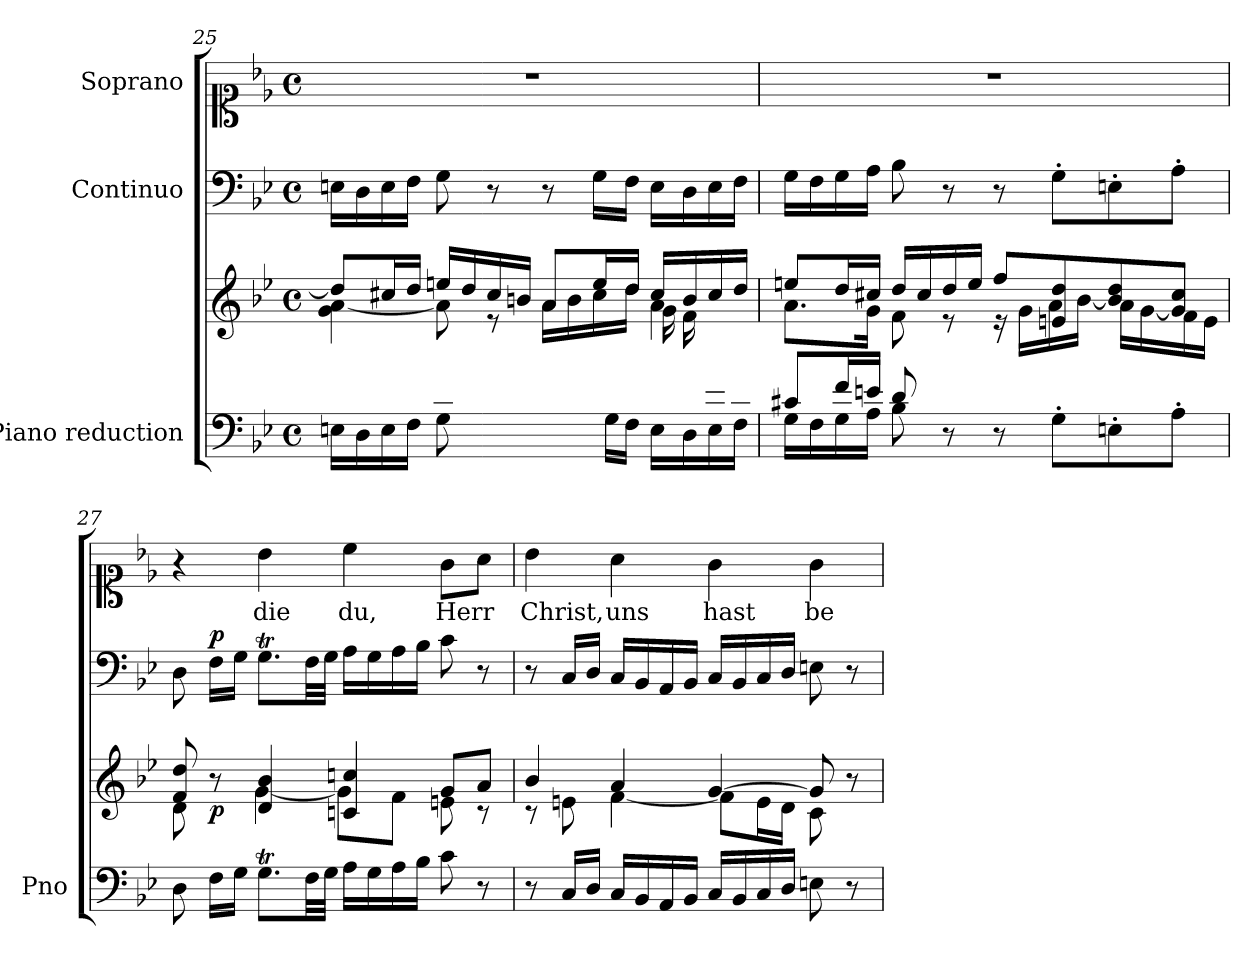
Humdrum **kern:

**kern	**kern	**dynam	**kern	**dynam	**kern	**text
*part3	*part3	*part3	*part2	*part2	*part1	*part1
*staff4	*staff3	*staff3/4	*staff2	*staff2	*staff1	*staff1
*I"Piano reduction	*	*	*I"Continuo	*	*I"Soprano	*
*I'Pno	*	*	*	*	*	*
!!LO:LB:g=z
*clefF4	*clefG2	*	*clefF4	*	*clefC1	*
*k[b-e-]	*k[b-e-]	*	*k[b-e-]	*	*k[b-e-]	*
*M4/4	*M4/4	*	*M4/4	*	*M4/4	*
*met(c)	*met(c)	*	*met(c)	*	*met(c)	*
=25	=25	=25	=25	=25	=25	=25
*^	*^	*	*	*	*	*
*	*	*	*^	*	*	*	*	*
4ryy	16En\LL	8dd/L]	4g\ [4a\	2.ryy	.	16En\LL	.	1r	.
.	16D\	.	.	.	.	16D\	.	.	.
.	16E\	16cc#X/L	.	.	.	16E\	.	.	.
.	16F\JJ	16dd/JJ	.	.	.	16F\JJ	.	.	.
8c#X/	8G\	16een/LL	8a\]	.	.	8G\	.	.	.
.	.	16dd/	.	.	.	.	.	.	.
8r	8ryy	16cc#/	8r	.	.	8r	.	.	.
.	.	16bn/JJ	.	.	.	.	.	.	.
8r	8ryy	8a/L	16a\LL	.	.	8r	.	.	.
.	.	.	16b\	.	.	.	.	.	.
8A/	16G\LL	16ee/L	16cc#\	.	.	16G\LL	.	.	.
.	16F\JJ	16dd/JJ	16dd\JJ	.	.	16F\JJ	.	.	.
8ryy	16E\LL	16cc#/LL	4a\	16g\LL	.	16E\LL	.	.	.
.	16D\	16b/	.	16f\	.	16D\	.	.	.
16en/	16E\	16cc#/	.	8ryy	.	16E\	.	.	.
16d/JJ	16F\JJ	16dd/JJ	.	.	.	16F\JJ	.	.	.
*	*	*	*v	*v	*	*	*	*	*
=26	=26	=26	=26	=26	=26	=26	=26	=26
8c#X/L	16G\LL	8een/L	8.a\L	.	16G\LL	.	1r	.
.	16F\	.	.	.	16F\	.	.	.
16f/L	16G\	16dd/L	.	.	16G\	.	.	.
16en/JJ	16A\JJ	16cc#X/JJ	16g\Jk	.	16A\JJ	.	.	.
8d/	8B-\	16dd/LL	8f\	.	8B-\	.	.	.
.	.	16cc#/	.	.	.	.	.	.
8r	8ryy	16dd/	8r	.	8r	.	.	.
.	.	16ee/JJ	.	.	.	.	.	.
8r	8ryy	8ff/L	16r	.	8r	.	.	.
.	.	.	16g\LL	.	.	.	.	.
8ryy	8G'\L	8en/ 8dd/	16a\	.	8G'\L	.	.	.
.	.	.	[16b-\JJ	.	.	.	.	.
4ryy	8En'\	8b-/] 8dd/	16a\LL	.	8En'\	.	.	.
.	.	.	[16g\	.	.	.	.	.
.	8A'\J	8g/] 8cc#/J	16f\	.	8A'\J	.	.	.
.	.	.	16e\JJ	.	.	.	.	.
*v	*v	*	*	*	*	*	*	*
=27	=27	=27	=27	=27	=27	=27	=27
8D\	8f/ 8dd/	8d\	.	8D\	.	4r	.
!	!	!	!LO:DY:b	!	!LO:DY:a	!	!
16F\LL	8r	8ryy	p	16F\LL	p	.	.
16G\JJ	.	.	.	16G\JJ	.	.	.
!	!	!	!	!	!	!	!LO:LY:b
8.GT\L	4d/ 4b-/	[>4g\	.	8.GT\L	.	4b-\	die
32F\LL	.	.	.	32F\LL	.	.	.
32G\JJJ	.	.	.	32G\JJJ	.	.	.
!	!	!	!	!	!	!	!LO:LY:b
16A\LL	4cn/ 4ccn/	8g\L]	.	16A\LL	.	4cc\	du,
16G\	.	.	.	16G\	.	.	.
16A\	.	8f\J	.	16A\	.	.	.
16B-\JJ	.	.	.	16B-\JJ	.	.	.
!	!	!	!	!	!	!	!LO:LY:b
8c\	8g/L	8en\	.	8c\	.	8g\L	Herr
8r	8a/J	8r	.	8r	.	8a\J	.
=28	=28	=28	=28	=28	=28	=28	=28
!	!	!	!	!	!	!	!LO:LY:b
8r	4b-/	8r	.	8r	.	4b-\	Christ,
16C/LL	.	8en\	.	16C/LL	.	.	.
16D/JJ	.	.	.	16D/JJ	.	.	.
!	!	!	!	!	!	!	!LO:LY:b
16C/LL	4a/	[4f\	.	16C/LL	.	4a\	uns
16BB-/	.	.	.	16BB-/	.	.	.
16AA/	.	.	.	16AA/	.	.	.
16BB-/JJ	.	.	.	16BB-/JJ	.	.	.
!	!	!	!	!	!	!	!LO:LY:b
16C/LL	[4g/	8f\L]	.	16C/LL	.	4g\	hast
16BB-/	.	.	.	16BB-/	.	.	.
16C/	.	16e\L	.	16C/	.	.	.
16D/JJ	.	16d\JJ	.	16D/JJ	.	.	.
!	!	!	!	!	!	!	!LO:LY:b
8En\	8g/]	8c\	.	8En\	.	4g\	be-
8r	8r	8ryy	.	8r	.	.	.
*	*v	*v	*	*	*	*	*
=	=	=	=	=	=	=
*-	*-	*-	*-	*-	*-	*-
